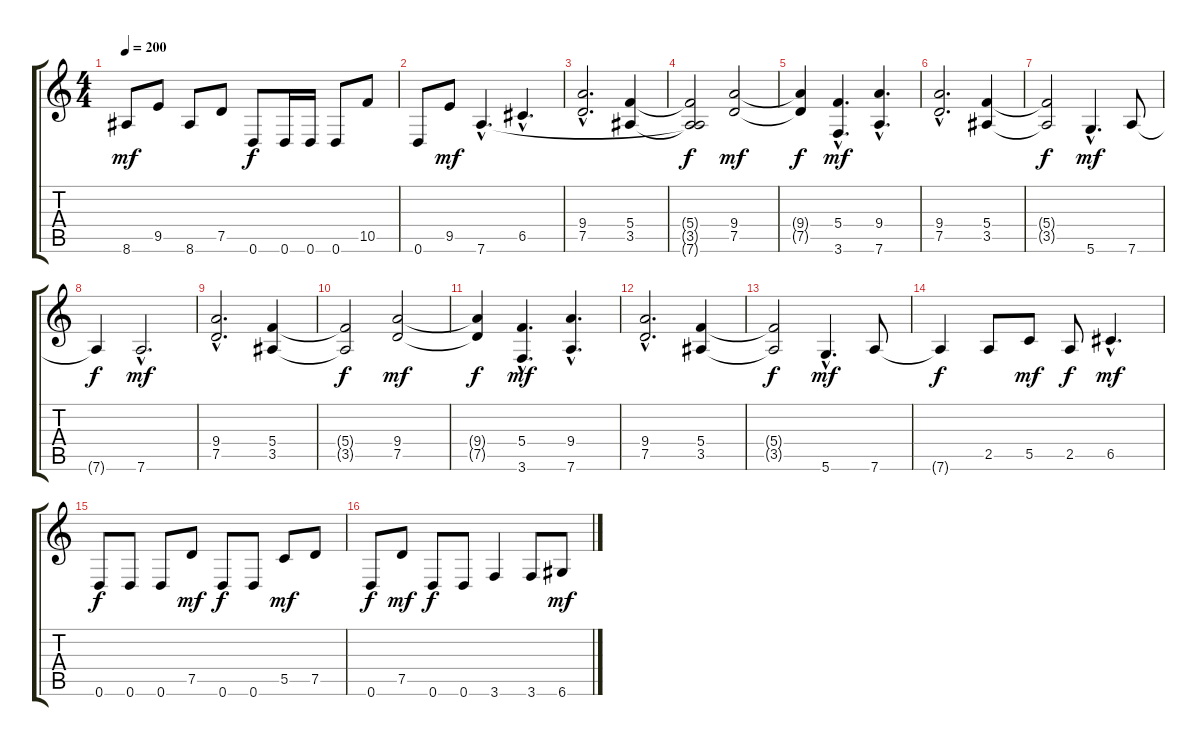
\track "" {instrument overdrivenguitar}
\staff {score tabs}
\tuning (D4 A3 F3 C3 G2 D2) {hide}
\ts (4 4)
\tempo 200
\clef g2
\ks c
8.6.8{dy mf} 9.5.8 8.6.8 7.5.8 0.6.8{dy f} 0.6.16 0.6.16 0.6.8 10.5.8 |
0.6.8 9.5.8{dy mf} 7.6{hac}.4{d} 6.5{hac}.4{d} |
(9.4{hac} 7.5{hac}).2{d} (5.4 3.5).4 |
(5.4{t} 3.5{t} 7.6{t}).2{dy f} (9.4 7.5).2{dy mf} |
(9.4{t} 7.5{t}).4{dy f} (5.4{hac} 3.6{hac}).4{d dy mf} (9.4{hac} 7.6{hac}).4{d} |
(9.4{hac} 7.5{hac}).2{d} (5.4 3.5).4 |
(5.4{t} 3.5{t}).2{dy f} 5.6{hac}.4{d dy mf} 7.6.8 |
7.6{t}.4{dy f} 7.6{hac}.2{d dy mf} |
(9.4{hac} 7.5{hac}).2{d} (5.4 3.5).4 |
(5.4{t} 3.5{t}).2{dy f} (9.4 7.5).2{dy mf} |
(9.4{t} 7.5{t}).4{dy f} (5.4{hac} 3.6{hac}).4{d dy mf} (9.4{hac} 7.6{hac}).4{d} |
(9.4{hac} 7.5{hac}).2{d} (5.4 3.5).4 |
(5.4{t} 3.5{t}).2{dy f} 5.6{hac}.4{d dy mf} 7.6.8 |
7.6{t}.4{dy f} 2.5.8 5.5.8{dy mf} 2.5.8{dy f} 6.5{hac}.4{d dy mf} |
0.6.8{dy f} 0.6.8 0.6.8 7.5.8{dy mf} 0.6.8{dy f} 0.6.8 5.5.8{dy mf} 7.5.8 |
0.6.8{dy f} 7.5.8{dy mf} 0.6.8{dy f} 0.6.8 3.6.4 3.6.8 6.6.8{dy mf}
